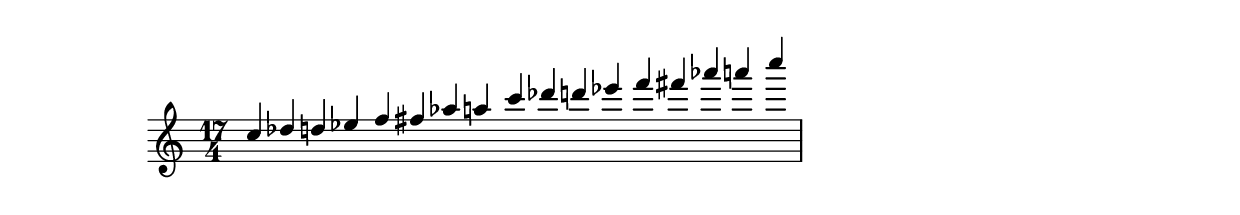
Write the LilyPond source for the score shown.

\version "2.18.2" \score { \new Staff << \new Voice { \set midiInstrument = #"piano" \voiceOne
 \key c \major \time 17/4
\override Voice.TextScript.font-size = #-4
 { c'' des'' d'' ees'' f'' fis'' aes'' a'' c''' des''' d''' ees''' f''' fis''' aes''' a''' c''''  } 
 } >> \layout { } \midi { \context { \Staff \remove "Staff_performer" }
\context { \Voice \consists "Staff_performer" } \tempo 2 = 60 } }
\paper{oddHeaderMarkup = ##f oddFooterMarkup = ##f}
